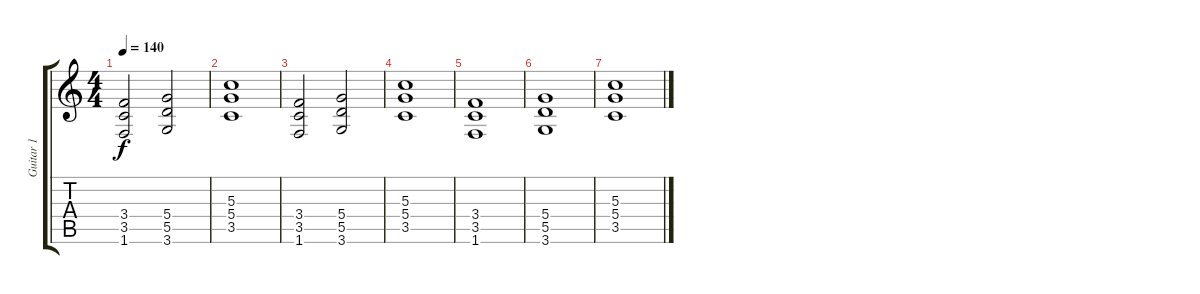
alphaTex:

\track ("Guitar 1" "Guitar 1") {instrument distortionguitar}
\staff {score tabs}
\tuning (E4 B3 G3 D3 A2 E2) {hide}
\ts (4 4)
\tempo 140
\clef g2
\ks c
(3.4 3.5 1.6).2{dy f} (5.4 5.5 3.6).2 |
(5.3 5.4 3.5).1 |
(3.4 3.5 1.6).2 (5.4 5.5 3.6).2 |
(5.3 5.4 3.5).1 |
(3.4 3.5 1.6).1 |
(5.4 5.5 3.6).1 |
(5.3 5.4 3.5).1
